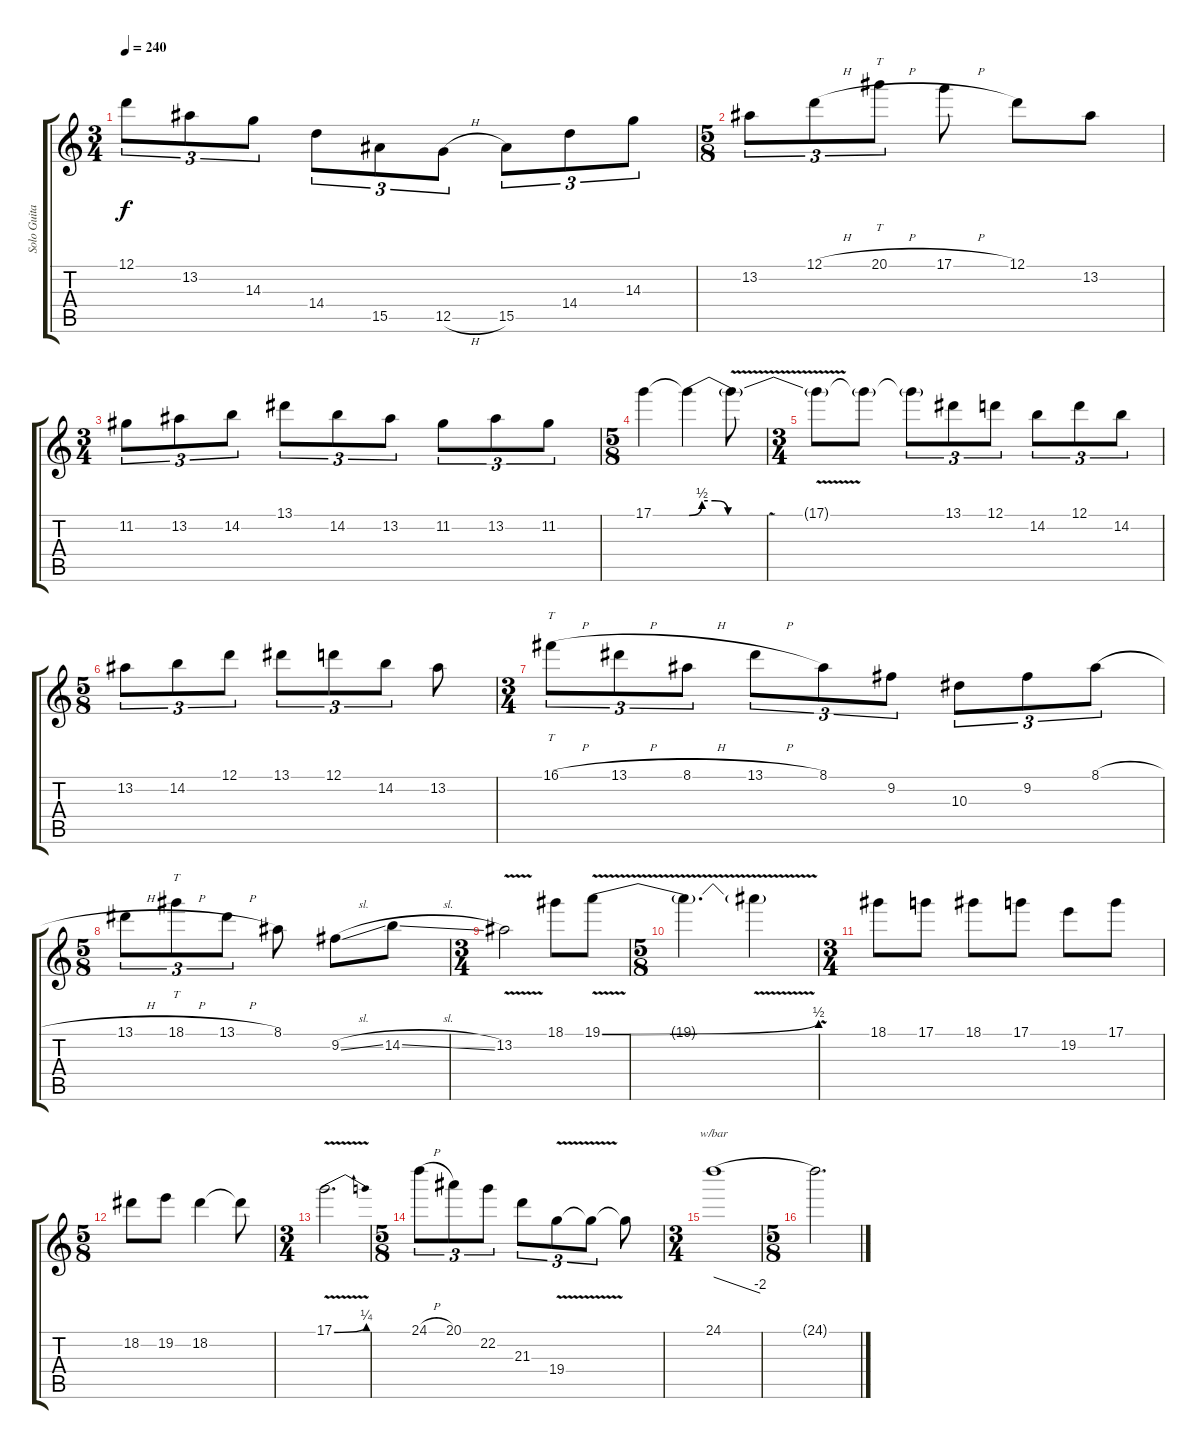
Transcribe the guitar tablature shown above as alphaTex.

\track ("Solo Guitare 1" "Solo Guita") {instrument overdrivenguitar}
\staff {score tabs}
\tuning (D4 A3 F3 C3 G2 D2) {hide}
\ts (3 4)
\tempo 240
\clef g2
\ks c
12.1.8{tu (3 2) dy f} 13.2.8{tu (3 2)} 14.3.8{tu (3 2)} 14.4.8{tu (3 2)} 15.5.8{tu (3 2)} 12.5{h}.8{tu (3 2)} 15.5.8{tu (3 2)} 14.4.8{tu (3 2)} 14.3.8{tu (3 2)} |
\ts (5 8)
13.2.8{tu (3 2)} 12.1{h}.8{tu (3 2)} 20.1{h}.8{tt tu (3 2)} 17.1{h}.8 12.1.8 13.2.8 |
\ts (3 4)
11.2.8{tu (3 2)} 13.2.8{tu (3 2)} 14.2.8{tu (3 2)} 13.1.8{tu (3 2)} 14.2.8{tu (3 2)} 13.2.8{tu (3 2)} 11.2.8{tu (3 2)} 13.2.8{tu (3 2)} 11.2.8{tu (3 2)} |
\ts (5 8)
17.1.4 17.1{be (custom 0 0 10 2 20 2 30 0 60 0) t}.4 17.1{v t}.8 |
\ts (3 4)
17.1{t}.8 17.1{t}.8 17.1{t}.8{tu (3 2)} 13.1.8{tu (3 2)} 12.1.8{tu (3 2)} 14.2.8{tu (3 2)} 12.1.8{tu (3 2)} 14.2.8{tu (3 2)} |
\ts (5 8)
13.2.8{tu (3 2)} 14.2.8{tu (3 2)} 12.1.8{tu (3 2)} 13.1.8{tu (3 2)} 12.1.8{tu (3 2)} 14.2.8{tu (3 2)} 13.2.8 |
\ts (3 4)
16.1{h}.8{tt tu (3 2)} 13.1{h}.8{tu (3 2)} 8.1{h}.8{tu (3 2)} 13.1{h}.8{tu (3 2)} 8.1.8{tu (3 2)} 9.2.8{tu (3 2)} 10.3.8{tu (3 2)} 9.2.8{tu (3 2)} 8.1{h}.8{tu (3 2)} |
\ts (5 8)
13.1{h}.8{tu (3 2)} 18.1{h}.8{tt tu (3 2)} 13.1{h}.8{tu (3 2)} 8.1.8 9.2{sl}.8 14.2{sl}.8 |
\ts (3 4)
13.2{v}.2 18.1.8 19.1{be (bend 0 0 60 2) v}.8 |
\ts (5 8)
19.1{t}.4{d} 19.1{v t}.4 |
\ts (3 4)
18.1.8 17.1.8 18.1.8 17.1.8 19.2.8 17.1.8 |
\ts (5 8)
18.2.8 19.2.8 18.2.4 18.2{t}.8 |
\ts (3 4)
17.1{be (bend 0 0 60 1) v}.2{d} |
\ts (5 8)
24.1{h}.8{tu (3 2)} 20.1.8{tu (3 2)} 22.2.8{tu (3 2)} 21.3.8{tu (3 2)} 19.4{v}.8{tu (3 2)} 19.4{t}.8{tu (3 2)} 19.4{t}.8 |
\ts (3 4)
24.1.1{tbe (dive default 0 0 60 -8)} |
\ts (5 8)
24.1{t}.2{d}
